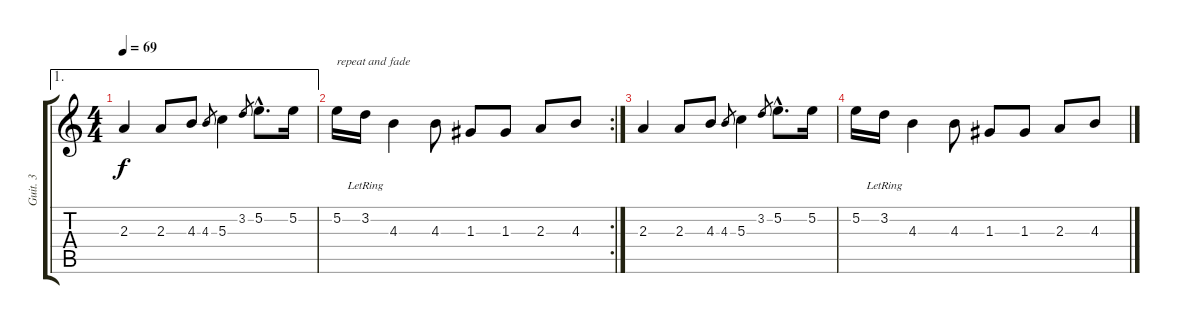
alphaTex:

\track ("Guit. 3" "Guit. 3") {instrument distortionguitar}
\staff {score tabs}
\tuning (E4 B3 G3 D3 A2 E2) {hide}
\ae 1
\ts (4 4)
\tempo 69
\clef g2
\ks c
2.3.4{dy f} 2.3.8 4.3.8 4.3.8{gr} 5.3.4 3.2.8{gr} 5.2{hac}.8{d} 5.2.16 |
\rc 2
5.2.16{txt "repeat and fade"} 3.2{lr}.16 4.3.4 4.3.8 1.3.8 1.3.8 2.3.8 4.3.8 |
2.3.4{volume 0} 2.3.8 4.3.8 4.3.8{gr} 5.3.4 3.2.8{gr} 5.2{hac}.8{d} 5.2.16 |
5.2.16 3.2{lr}.16 4.3.4 4.3.8 1.3.8 1.3.8 2.3.8 4.3.8
